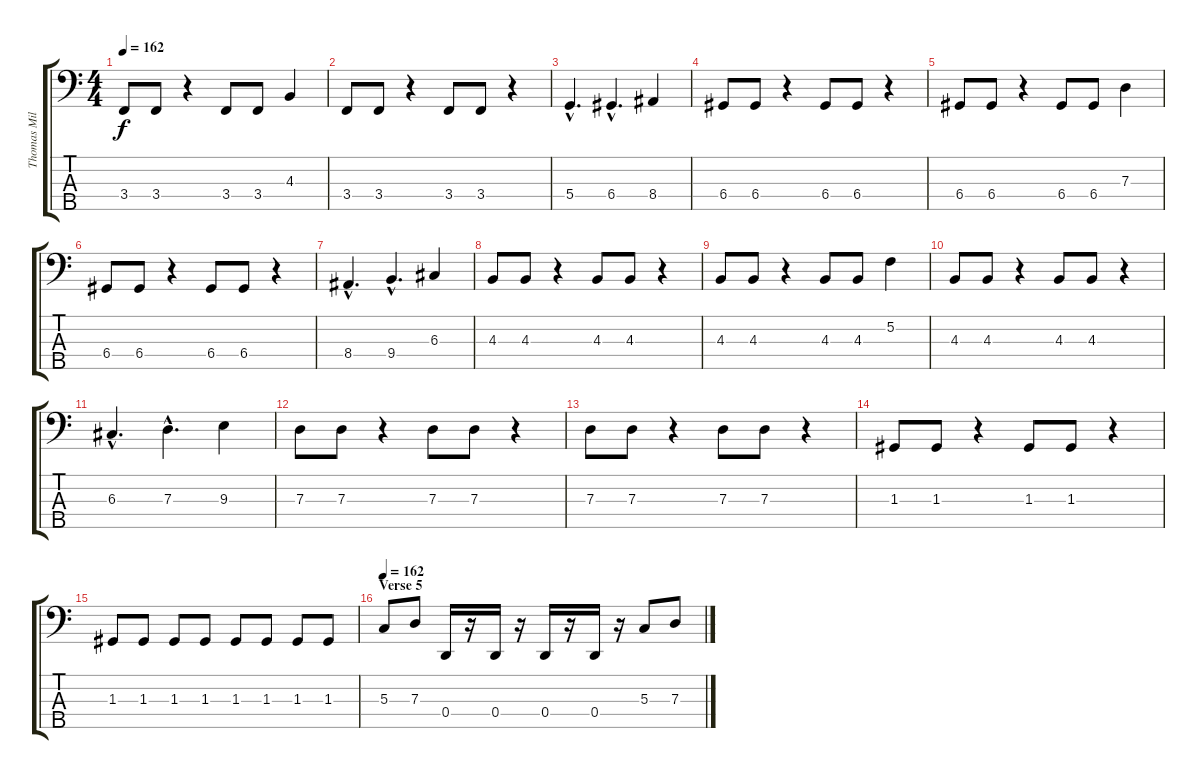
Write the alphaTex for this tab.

\track ("Thomas Miller" "Thomas Mil") {instrument electricbassfinger}
\staff {score tabs}
\tuning (F2 C2 G1 D1 A0) {hide}
\ts (4 4)
\tempo 162
\clef f4
\ks c
3.4.8{dy f} 3.4.8 r.4 3.4.8 3.4.8 4.3.4 |
3.4.8 3.4.8 r.4 3.4.8 3.4.8 r.4 |
5.4{hac}.4{d} 6.4{hac}.4{d} 8.4.4 |
6.4.8 6.4.8 r.4 6.4.8 6.4.8 r.4 |
6.4.8 6.4.8 r.4 6.4.8 6.4.8 7.3.4 |
6.4.8 6.4.8 r.4 6.4.8 6.4.8 r.4 |
8.4{hac}.4{d} 9.4{hac}.4{d} 6.3.4 |
4.3.8 4.3.8 r.4 4.3.8 4.3.8 r.4 |
4.3.8 4.3.8 r.4 4.3.8 4.3.8 5.2.4 |
4.3.8 4.3.8 r.4 4.3.8 4.3.8 r.4 |
6.3{hac}.4{d} 7.3{hac}.4{d} 9.3.4 |
7.3.8 7.3.8 r.4 7.3.8 7.3.8 r.4 |
7.3.8 7.3.8 r.4 7.3.8 7.3.8 r.4 |
1.3.8 1.3.8 r.4 1.3.8 1.3.8 r.4 |
1.3.8 1.3.8 1.3.8 1.3.8 1.3.8 1.3.8 1.3.8 1.3.8 |
\section ("" "Verse 5")
\tempo 162
5.3.8 7.3.8 0.4.16 r.16 0.4.16 r.16 0.4.16 r.16 0.4.16 r.16 5.3.8 7.3.8
